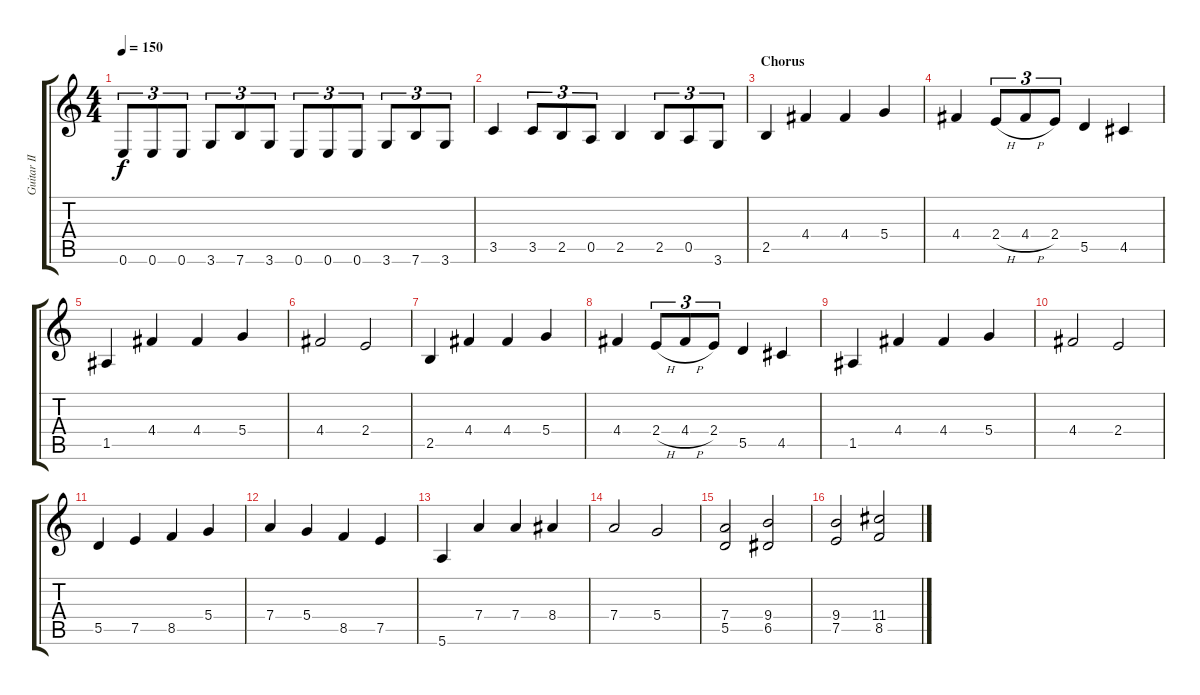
\track ("Guitar II" "Guitar II") {instrument overdrivenguitar}
\staff {score tabs}
\tuning (E4 B3 G3 D3 A2 E2) {hide}
\ts (4 4)
\tempo 150
\clef g2
\ks c
0.6.8{tu (3 2) dy f} 0.6.8{tu (3 2)} 0.6.8{tu (3 2)} 3.6.8{tu (3 2)} 7.6.8{tu (3 2)} 3.6.8{tu (3 2)} 0.6.8{tu (3 2)} 0.6.8{tu (3 2)} 0.6.8{tu (3 2)} 3.6.8{tu (3 2)} 7.6.8{tu (3 2)} 3.6.8{tu (3 2)} |
3.5.4 3.5.8{tu (3 2)} 2.5.8{tu (3 2)} 0.5.8{tu (3 2)} 2.5.4 2.5.8{tu (3 2)} 0.5.8{tu (3 2)} 3.6.8{tu (3 2)} |
\section ("" "Chorus")
2.5.4 4.4.4 4.4.4 5.4.4 |
4.4.4 2.4{h}.8{tu (3 2)} 4.4{h}.8{tu (3 2)} 2.4.8{tu (3 2)} 5.5.4 4.5.4 |
1.5.4 4.4.4 4.4.4 5.4.4 |
4.4.2 2.4.2 |
2.5.4 4.4.4 4.4.4 5.4.4 |
4.4.4 2.4{h}.8{tu (3 2)} 4.4{h}.8{tu (3 2)} 2.4.8{tu (3 2)} 5.5.4 4.5.4 |
1.5.4 4.4.4 4.4.4 5.4.4 |
4.4.2 2.4.2 |
5.5.4 7.5.4 8.5.4 5.4.4 |
7.4.4 5.4.4 8.5.4 7.5.4 |
5.6.4 7.4.4 7.4.4 8.4.4 |
7.4.2 5.4.2 |
(7.4 5.5).2 (9.4 6.5).2 |
(9.4 7.5).2 (11.4 8.5).2
